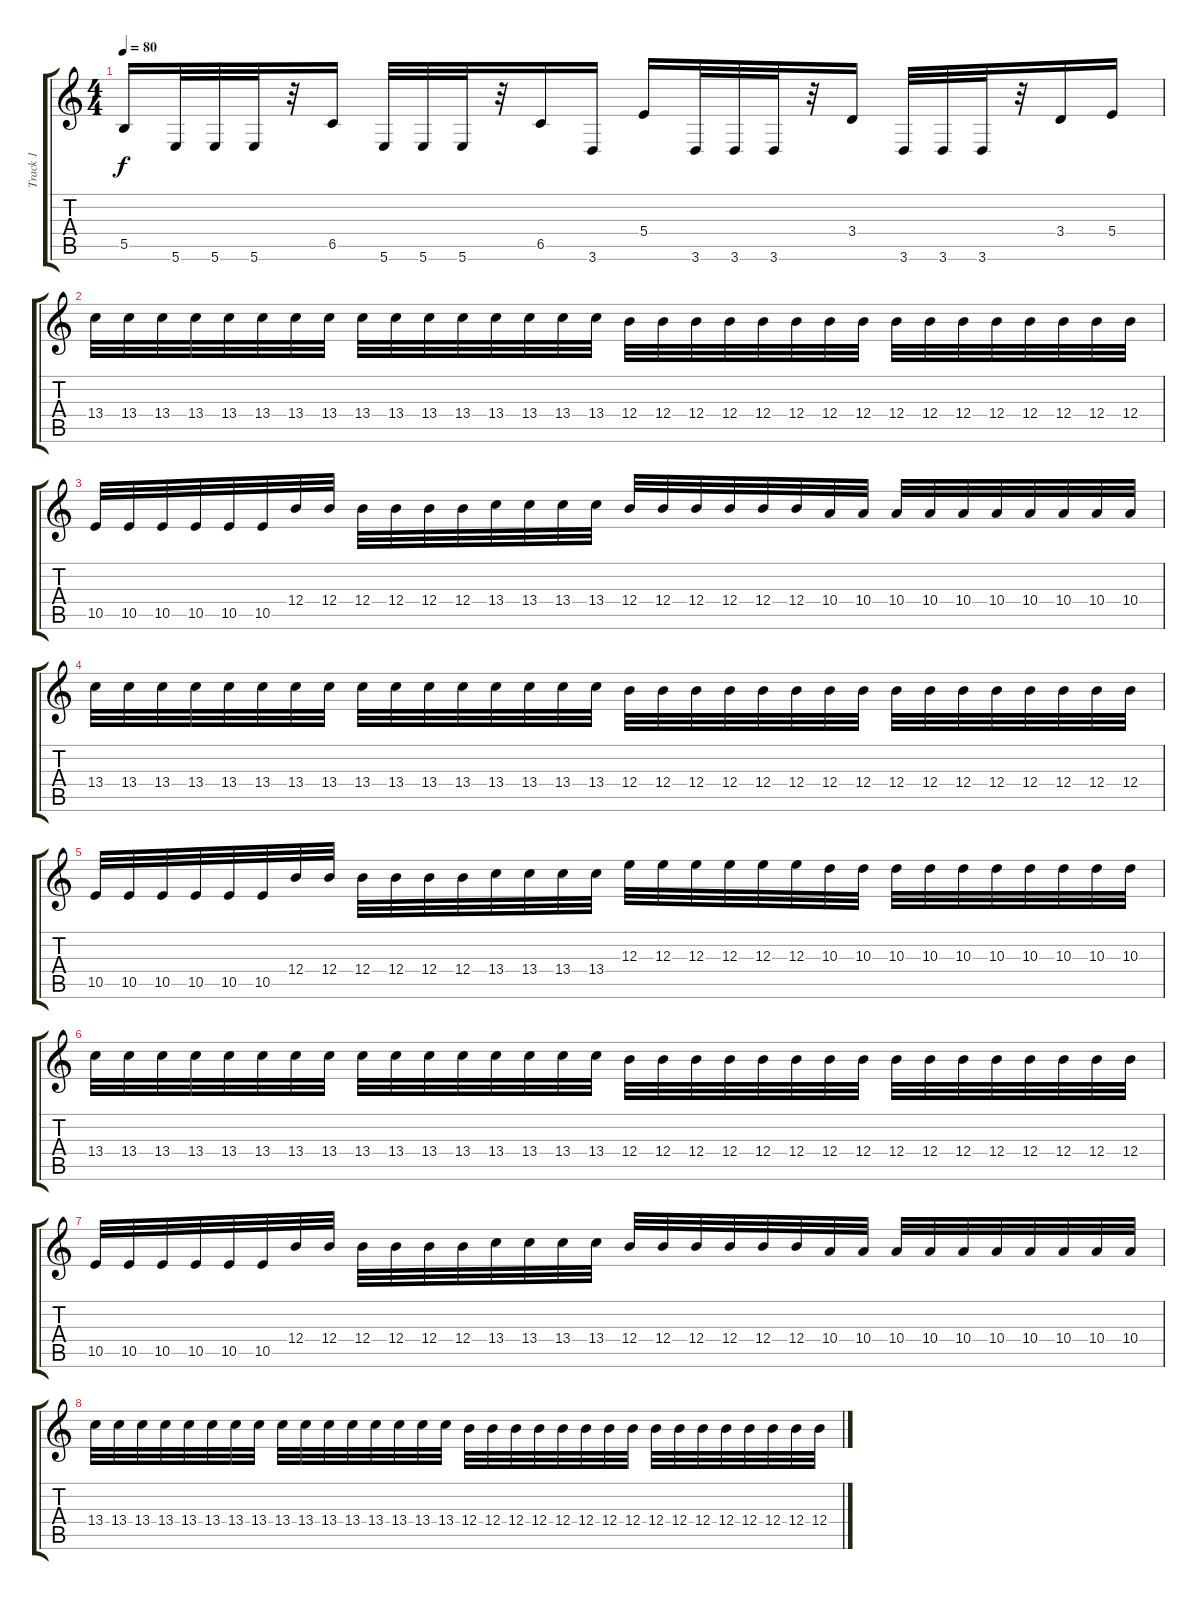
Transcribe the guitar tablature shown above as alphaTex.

\track ("Track 1" "Track 1") {instrument distortionguitar}
\staff {score tabs}
\tuning (Db4 Ab3 E3 B2 Gb2 B1) {hide}
\ts (4 4)
\tempo 80
\clef g2
\ks c
5.5.16{dy f} 5.6.32 5.6.32 5.6.32 r.32 6.5.16 5.6.32 5.6.32 5.6.32 r.32 6.5.16 3.6.16 5.4.16 3.6.32 3.6.32 3.6.32 r.32 3.4.16 3.6.32 3.6.32 3.6.32 r.32 3.4.16 5.4.16 |
13.4.32 13.4.32 13.4.32 13.4.32 13.4.32 13.4.32 13.4.32 13.4.32 13.4.32 13.4.32 13.4.32 13.4.32 13.4.32 13.4.32 13.4.32 13.4.32 12.4.32 12.4.32 12.4.32 12.4.32 12.4.32 12.4.32 12.4.32 12.4.32 12.4.32 12.4.32 12.4.32 12.4.32 12.4.32 12.4.32 12.4.32 12.4.32 |
10.5.32 10.5.32 10.5.32 10.5.32 10.5.32 10.5.32 12.4.32 12.4.32 12.4.32 12.4.32 12.4.32 12.4.32 13.4.32 13.4.32 13.4.32 13.4.32 12.4.32 12.4.32 12.4.32 12.4.32 12.4.32 12.4.32 10.4.32 10.4.32 10.4.32 10.4.32 10.4.32 10.4.32 10.4.32 10.4.32 10.4.32 10.4.32 |
13.4.32 13.4.32 13.4.32 13.4.32 13.4.32 13.4.32 13.4.32 13.4.32 13.4.32 13.4.32 13.4.32 13.4.32 13.4.32 13.4.32 13.4.32 13.4.32 12.4.32 12.4.32 12.4.32 12.4.32 12.4.32 12.4.32 12.4.32 12.4.32 12.4.32 12.4.32 12.4.32 12.4.32 12.4.32 12.4.32 12.4.32 12.4.32 |
10.5.32 10.5.32 10.5.32 10.5.32 10.5.32 10.5.32 12.4.32 12.4.32 12.4.32 12.4.32 12.4.32 12.4.32 13.4.32 13.4.32 13.4.32 13.4.32 12.3.32 12.3.32 12.3.32 12.3.32 12.3.32 12.3.32 10.3.32 10.3.32 10.3.32 10.3.32 10.3.32 10.3.32 10.3.32 10.3.32 10.3.32 10.3.32 |
13.4.32 13.4.32 13.4.32 13.4.32 13.4.32 13.4.32 13.4.32 13.4.32 13.4.32 13.4.32 13.4.32 13.4.32 13.4.32 13.4.32 13.4.32 13.4.32 12.4.32 12.4.32 12.4.32 12.4.32 12.4.32 12.4.32 12.4.32 12.4.32 12.4.32 12.4.32 12.4.32 12.4.32 12.4.32 12.4.32 12.4.32 12.4.32 |
10.5.32 10.5.32 10.5.32 10.5.32 10.5.32 10.5.32 12.4.32 12.4.32 12.4.32 12.4.32 12.4.32 12.4.32 13.4.32 13.4.32 13.4.32 13.4.32 12.4.32 12.4.32 12.4.32 12.4.32 12.4.32 12.4.32 10.4.32 10.4.32 10.4.32 10.4.32 10.4.32 10.4.32 10.4.32 10.4.32 10.4.32 10.4.32 |
13.4.32 13.4.32 13.4.32 13.4.32 13.4.32 13.4.32 13.4.32 13.4.32 13.4.32 13.4.32 13.4.32 13.4.32 13.4.32 13.4.32 13.4.32 13.4.32 12.4.32 12.4.32 12.4.32 12.4.32 12.4.32 12.4.32 12.4.32 12.4.32 12.4.32 12.4.32 12.4.32 12.4.32 12.4.32 12.4.32 12.4.32 12.4.32
